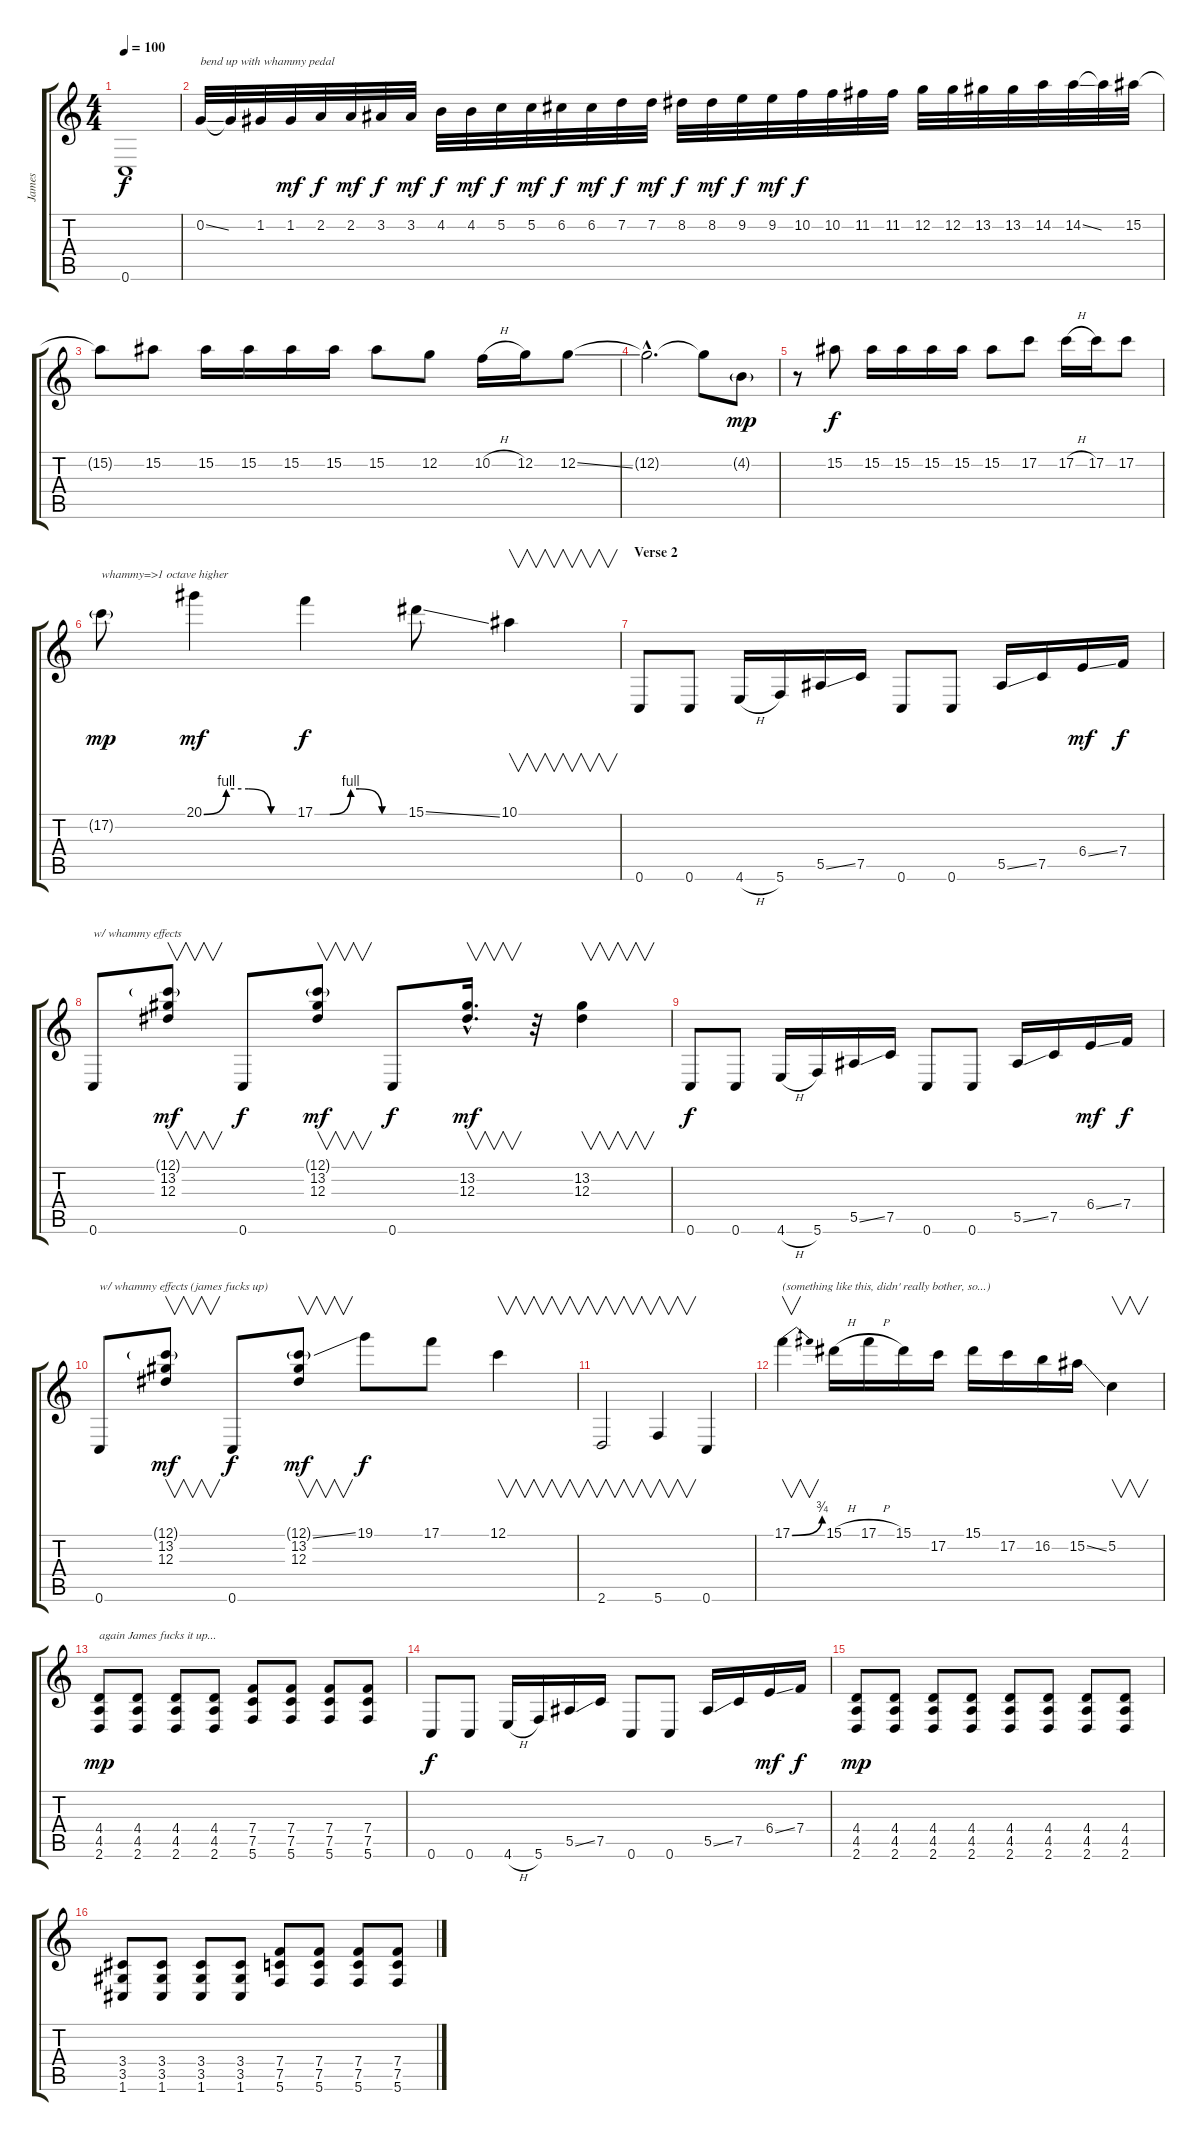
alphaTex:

\track ("James" "James") {instrument distortionguitar}
\staff {score tabs}
\tuning (C4 G3 Eb3 Bb2 F2 C2) {hide}
\ts (4 4)
\tempo 100
\clef g2
\ks c
0.6.1{dy f} |
0.2{ss}.32{txt "bend up with whammy pedal" volume 9 instrument distortionguitar} 0.2{t}.32 1.2.32 1.2.32{dy mf} 2.2.32{dy f} 2.2.32{dy mf} 3.2.32{dy f} 3.2.32{dy mf} 4.2.32{dy f} 4.2.32{dy mf} 5.2.32{dy f} 5.2.32{dy mf} 6.2.32{dy f} 6.2.32{dy mf} 7.2.32{dy f} 7.2.32{dy mf} 8.2.32{dy f} 8.2.32{dy mf} 9.2.32{dy f} 9.2.32{dy mf} 10.2.32{dy f} 10.2.32 11.2.32 11.2.32 12.2.32 12.2.32 13.2.32 13.2.32 14.2.32 14.2{ss}.32 14.2{t}.32 15.2.32 |
15.2{t}.8 15.2.8 15.2.16 15.2.16 15.2.16 15.2.16 15.2.8 12.2.8 10.2{h}.16 12.2.16 12.2{ss}.8 |
12.2{hac t}.2{d} 12.2{t}.8 4.2{g}.8{dy mp} |
r.8 15.2.8{dy f} 15.2.16 15.2.16 15.2.16 15.2.16 15.2.8 17.2.8 17.2{h}.16 17.2.16 17.2.8 |
17.2{g}.8{txt "whammy=>1 octave higher" dy mp} 20.1{be (custom 0 0 15 4 30 4 45 0 60 0)}.4{dy mf} 17.1{be (custom 0 0 10 0 24 4 30 4 45 0 60 0)}.4{dy f} 15.1{ss}.8 10.1.4{v} |
\section ("" "Verse 2")
0.6.8 0.6.8 4.6{h}.16 5.6.16 5.5{ss}.16 7.5.16 0.6.8 0.6.8 5.5{ss}.16 7.5.16 6.4{ss}.16{dy mf} 7.4.16{dy f} |
0.6.8{txt "w/ whammy effects"} (12.1{g} 13.2 12.3).8{v dy mf} 0.6.8{dy f} (12.1{g} 13.2 12.3).8{v dy mf} 0.6.8{dy f} (13.2{hac} 12.3{hac}).16{v d dy mf} r.32 (13.2 12.3).4{v} |
0.6.8{dy f} 0.6.8 4.6{h}.16 5.6.16 5.5{ss}.16 7.5.16 0.6.8 0.6.8 5.5{ss}.16 7.5.16 6.4{ss}.16{dy mf} 7.4.16{dy f} |
0.6.8{txt "w/ whammy effects (james fucks up)"} (12.1{g} 13.2 12.3).8{v dy mf} 0.6.8{dy f} (12.1{ss g} 13.2 12.3).8{v dy mf} 19.1.8{dy f} 17.1.8 12.1.4{v} |
2.6.2{v} 5.6.4{v} 0.6.4 |
17.1{be (bend 0 0 60 3)}.4{v txt "(something like this, didn' really bother, so...)"} 15.1{h}.16 17.1{h}.16 15.1.16 17.2.16 15.1.16 17.2.16 16.2.16 15.2{ss}.16 5.2.4{v} |
(4.4 4.5 2.6).8{txt "again James fucks it up..." dy mp} (4.4 4.5 2.6).8 (4.4 4.5 2.6).8 (4.4 4.5 2.6).8 (7.4 7.5 5.6).8 (7.4 7.5 5.6).8 (7.4 7.5 5.6).8 (7.4 7.5 5.6).8 |
0.6.8{dy f} 0.6.8 4.6{h}.16 5.6.16 5.5{ss}.16 7.5.16 0.6.8 0.6.8 5.5{ss}.16 7.5.16 6.4{ss}.16{dy mf} 7.4.16{dy f} |
(4.4 4.5 2.6).8{dy mp} (4.4 4.5 2.6).8 (4.4 4.5 2.6).8 (4.4 4.5 2.6).8 (4.4 4.5 2.6).8 (4.4 4.5 2.6).8 (4.4 4.5 2.6).8 (4.4 4.5 2.6).8 |
(3.4 3.5 1.6).8 (3.4 3.5 1.6).8 (3.4 3.5 1.6).8 (3.4 3.5 1.6).8 (7.4 7.5 5.6).8 (7.4 7.5 5.6).8 (7.4 7.5 5.6).8 (7.4 7.5 5.6).8
